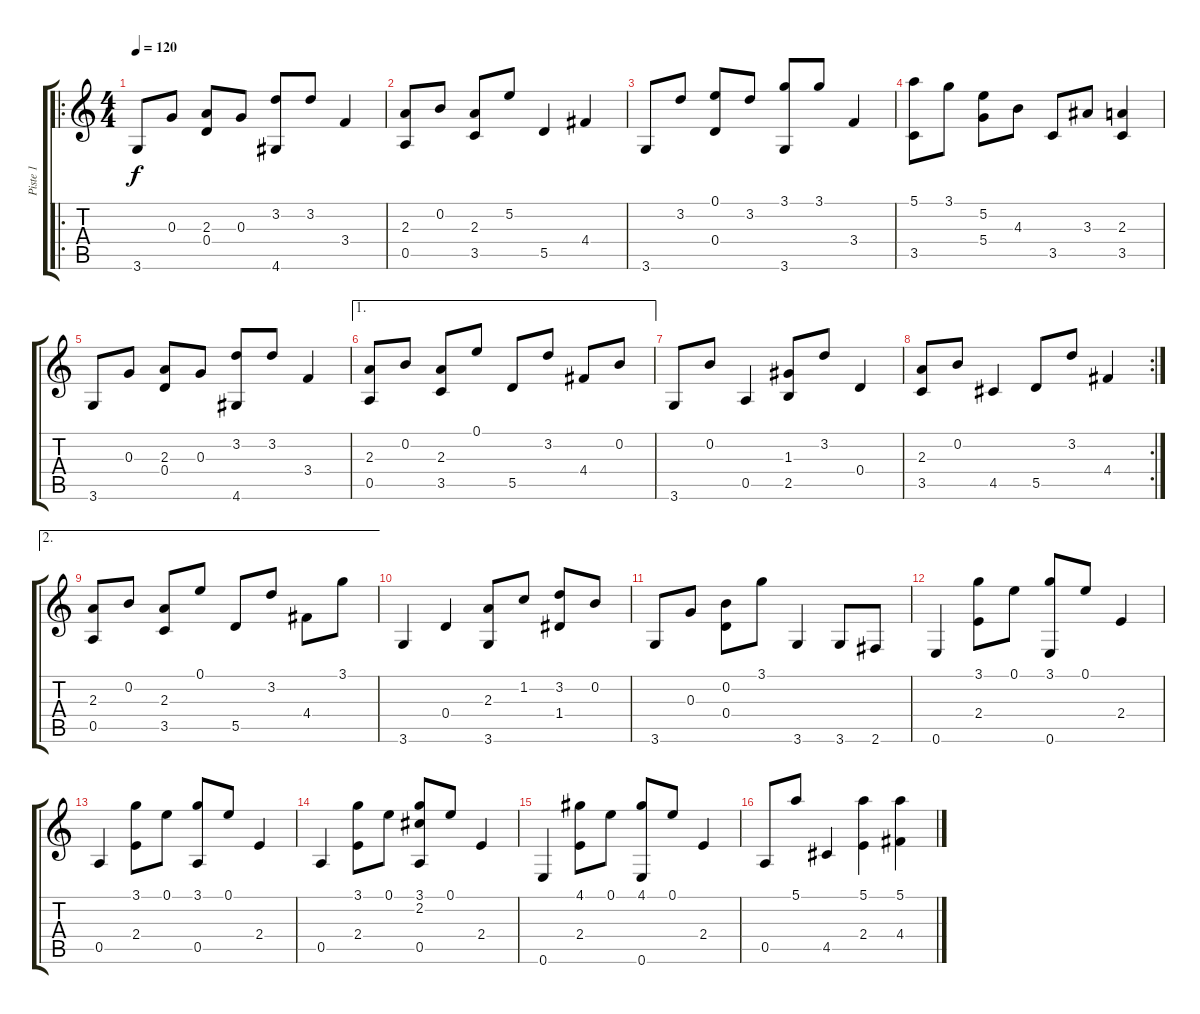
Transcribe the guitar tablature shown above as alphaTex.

\track ("Piste 1" "Piste 1") {instrument acousticguitarnylon}
\staff {score tabs}
\tuning (E4 B3 G3 D3 A2 E2) {hide}
\ro
\ts (4 4)
\tempo 120
\clef g2
\ks c
3.6.8{dy f instrument acousticguitarnylon} 0.3.8 (2.3 0.4).8 0.3.8 (3.2 4.6).8 3.2.8 3.4.4 |
(2.3 0.5).8 0.2.8 (2.3 3.5).8 5.2.8 5.5.4 4.4.4 |
3.6.8 3.2.8 (0.1 0.4).8 3.2.8 (3.1 3.6).8 3.1.8 3.4.4 |
(5.1 3.5).8 3.1.8 (5.2 5.4).8 4.3.8 3.5.8 3.3.8 (2.3 3.5).4 |
3.6.8 0.3.8 (2.3 0.4).8 0.3.8 (3.2 4.6).8 3.2.8 3.4.4 |
\ae 1
(2.3 0.5).8 0.2.8 (2.3 3.5).8 0.1.8 5.5.8 3.2.8 4.4.8 0.2.8 |
3.6.8 0.2.8 0.5.4 (1.3 2.5).8 3.2.8 0.4.4 |
\rc 2
(2.3 3.5).8 0.2.8 4.5.4 5.5.8 3.2.8 4.4.4 |
\ae 2
(2.3 0.5).8 0.2.8 (2.3 3.5).8 0.1.8 5.5.8 3.2.8 4.4.8 3.1.8 |
3.6.4 0.4.4 (2.3 3.6).8 1.2.8 (3.2 1.4).8 0.2.8 |
3.6.8 0.3.8 (0.2 0.4).8 3.1.8 3.6.4 3.6.8 2.6.8 |
0.6.4 (3.1 2.4).8 0.1.8 (3.1 0.6).8 0.1.8 2.4.4 |
0.5.4 (3.1 2.4).8 0.1.8 (3.1 0.5).8 0.1.8 2.4.4 |
0.5.4 (3.1 2.4).8 0.1.8 (3.1 2.2 0.5).8 0.1.8 2.4.4 |
0.6.4 (4.1 2.4).8 0.1.8 (4.1 0.6).8 0.1.8 2.4.4 |
0.5.8 5.1.8 4.5.4 (5.1 2.4).4 (5.1 4.4).4
